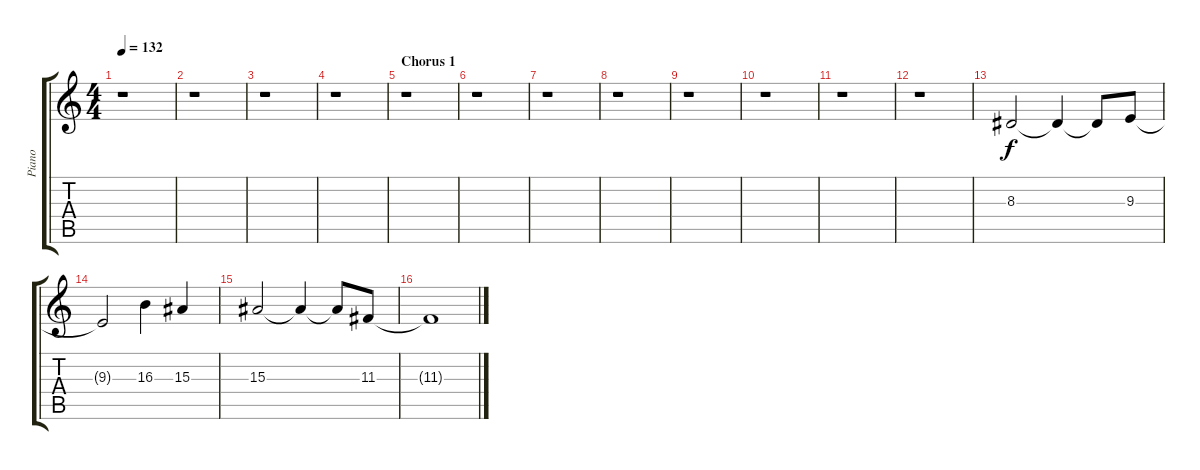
\track ("Piano" "Piano") {instrument acousticgrandpiano}
\staff {score tabs}
\tuning (E4 B3 G3 D3 A2 E2) {hide}
\ts (4 4)
\tempo 132
\clef g2
\ks c
r.1{dy f} |
r.1 |
r.1 |
r.1 |
\section ("" "Chorus 1")
r.1 |
r.1 |
r.1 |
r.1 |
r.1 |
r.1 |
r.1 |
r.1 |
8.3.2 8.3{t}.4 8.3{t}.8 9.3.8 |
9.3{t}.2 16.3.4 15.3.4 |
15.3.2 15.3{t}.4 15.3{t}.8 11.3.8 |
11.3{t}.1
